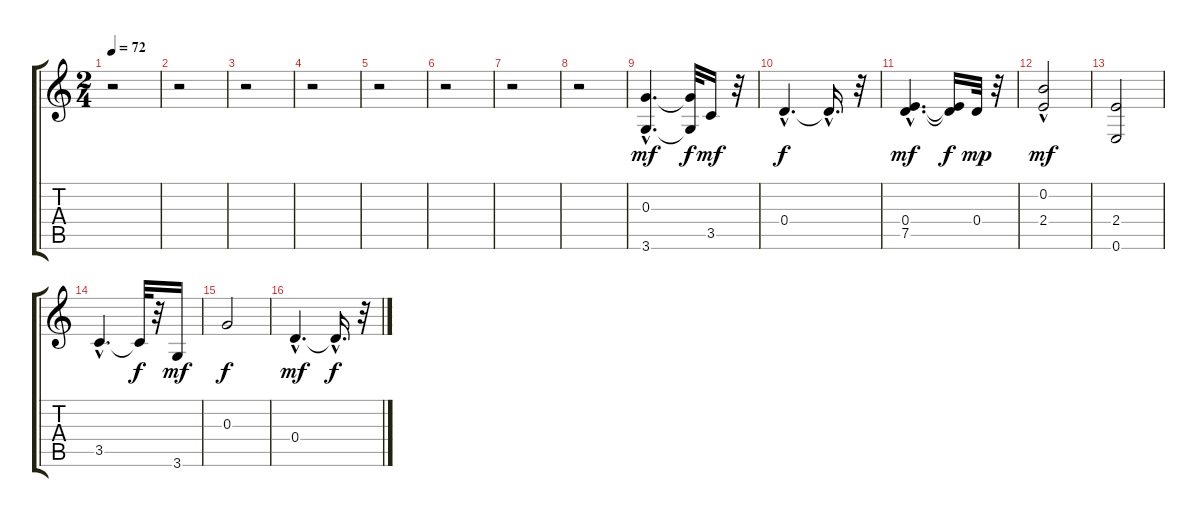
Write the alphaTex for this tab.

\track "" {instrument distortionguitar}
\staff {score tabs}
\tuning (E4 B3 G3 D3 A2 E2) {hide}
\ts (2 4)
\tempo 72
\clef g2
\ks c
r.2{dy mf} |
r.2 |
r.2 |
r.2 |
r.2 |
r.2 |
r.2 |
r.2 |
(0.3{hac} 3.6{hac}).4{d} (0.3{t} 3.6{t}).32{dy f} 3.5.16{dy mf} r.32 |
0.4{hac}.4{d dy f} 0.4{hac t}.16{d} r.32 |
(0.4{hac} 7.5{hac}).4{d dy mf} (0.4{t} 7.5{t}).16{dy f} 0.4.32{dy mp} r.32 |
(0.2 2.4{hac}).2{dy mf} |
(2.4 0.6).2 |
3.5{hac}.4{d} 3.5{t}.32{dy f} r.32 3.6.16{dy mf} |
0.3.2{dy f} |
0.4{hac}.4{d dy mf} 0.4{hac t}.16{d dy f} r.32
